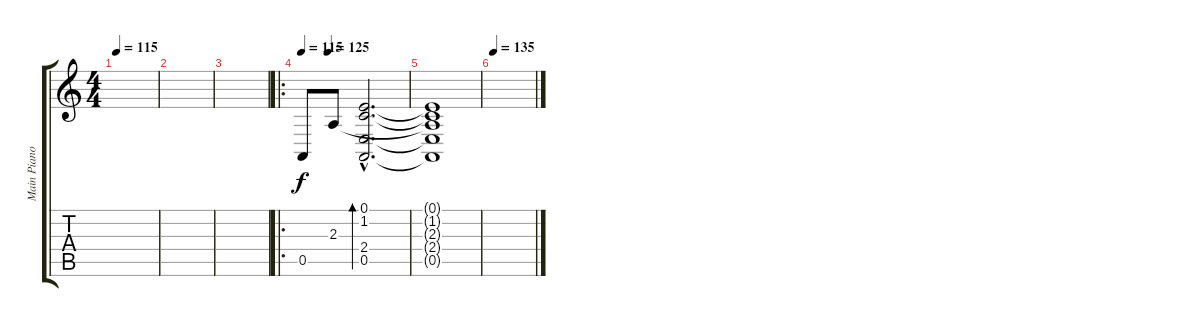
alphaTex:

\track ("Main Piano" "Main Piano") {instrument acousticgrandpiano}
\staff {score tabs}
\tuning (E4 B3 G3 D3 A2 E2) {hide}
\ts (4 4)
\tempo 115
\clef g2
\ks c
|
|
|
\ro
\tempo 115
\tempo (125 0.25)
0.5.8 2.3.8 (0.1{hac} 1.2{hac} 2.4{hac} 0.5{hac}).2{d bd 120} |
(0.1{t} 1.2{t} 2.3{t} 2.4{t} 0.5{t}).1 |
\tempo 135
